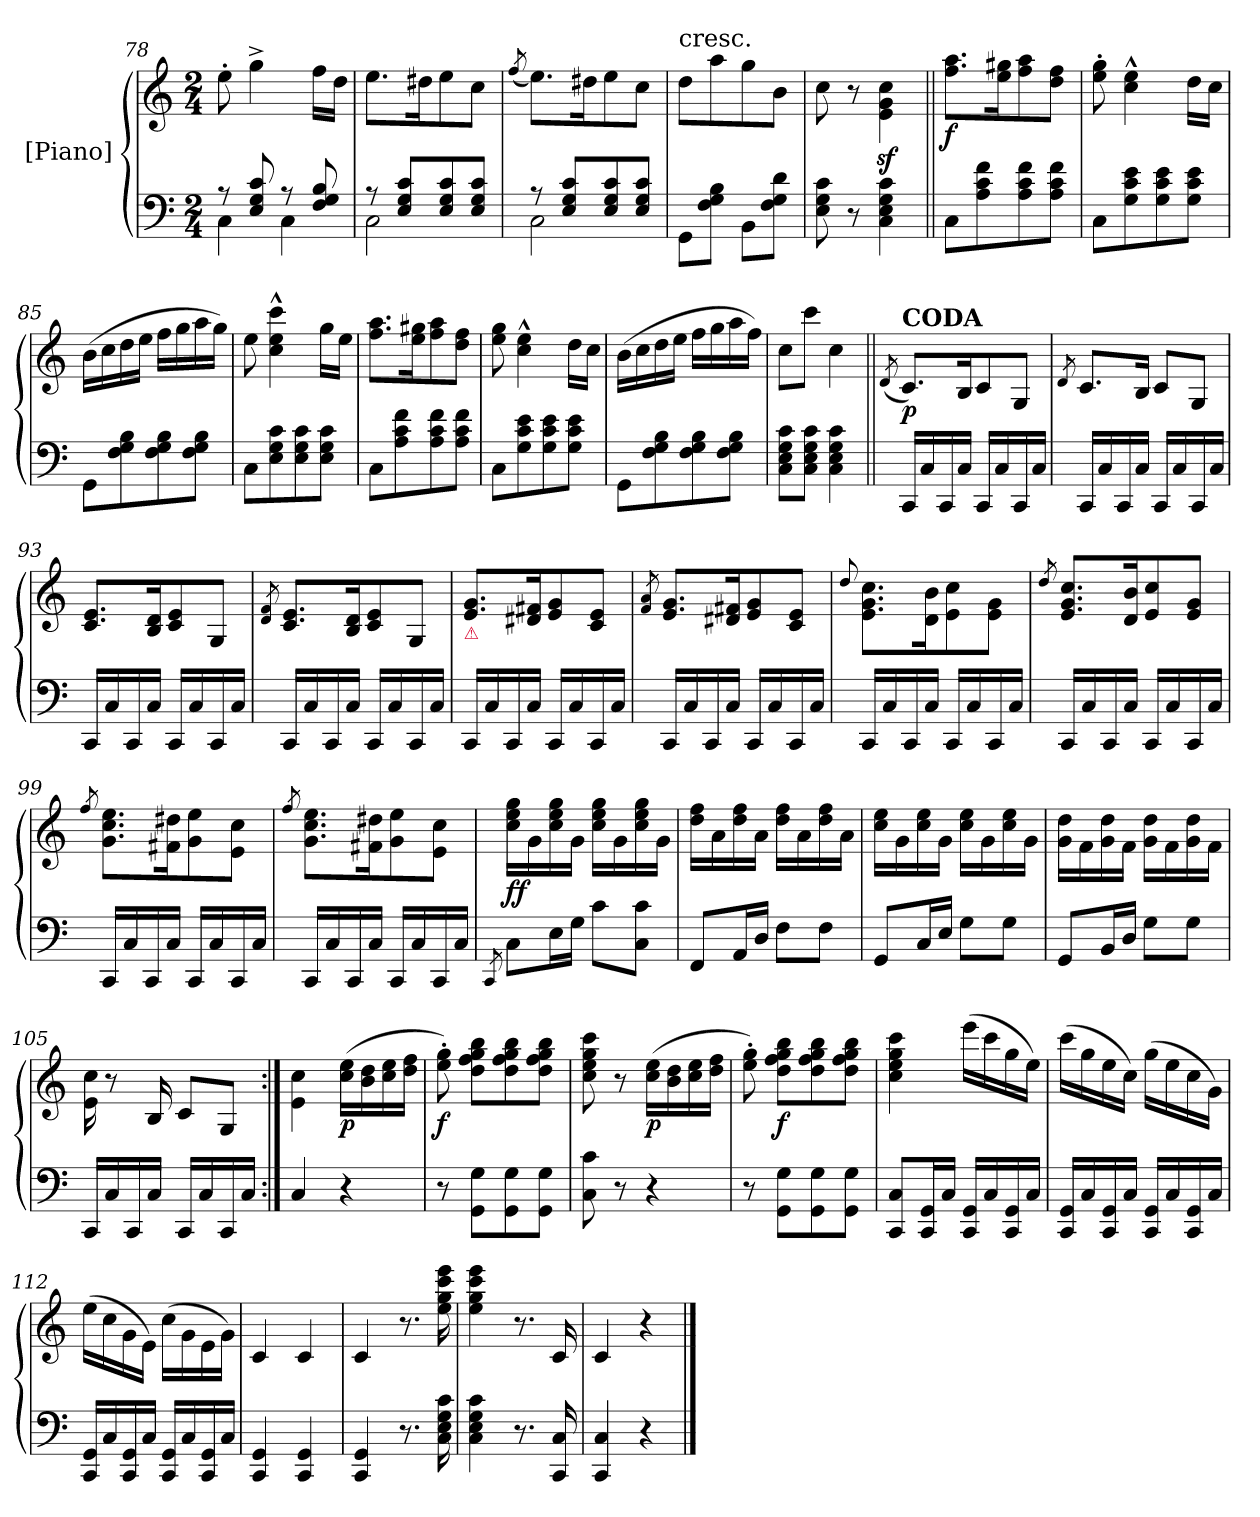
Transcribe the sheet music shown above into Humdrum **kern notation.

**kern	**kern	**dynam
*part2	*part1	*part1
*staff2	*staff1	*staff1
*I"[Piano]	*I"[Piano]	*
*clefF4	*clefG2	*
*k[]	*k[]	*
*M2/4	*M2/4	*
=78	=78	=78
*^	*	*
8r	4C\	8ee'\	.
8E/ 8G/ 8c/	.	4gg^\	.
8r	4C\	.	.
8F/ 8G/ 8B/	.	16ff\LL	.
.	.	16dd\JJ	.
=79	=79	=79	=79
8r	2C\	8.ee\L	.
8E/ 8G/ 8c/L	.	.	.
.	.	16dd#X\K	.
8E/ 8G/ 8c/	.	8ee\	.
8E/ 8G/ 8c/J	.	8cc\J	.
=80	=80	=80	=80
.	.	(8qff/	.
8r	2C\	8.ee\L)	.
8E/ 8G/ 8c/L	.	.	.
.	.	16dd#X\K	.
8E/ 8G/ 8c/	.	8ee\	.
8E/ 8G/ 8c/J	.	8cc\J	.
*v	*v	*	*
=81	=81	=81
!	!LO:TX:t=cresc.	!
8GG\L	8dd\L	.
8F\ 8G\ 8B\J	8aa\	.
8BB\L	8gg\	.
8F\ 8G\ 8d\J	8b\J	.
=82	=82	=82
8E\ 8G\ 8c\	8cc\	.
8r	8r	.
4C\ 4E\ 4G\ 4c\	4ez\ 4gz\ 4ccz\	.
=83||	=83||	=83||
8C\L	8.ff\ 8.aa\L	f
8A\ 8c\ 8f\	.	.
.	16ee\ 16gg#X\K	.
8A\ 8c\ 8f\	8ff\ 8aa\	.
8A\ 8c\ 8f\J	8dd\ 8ff\J	.
=84	=84	=84
8C\L	8ee'\ 8gg'\	.
8G\ 8c\ 8e\	4cc^^\ 4ee^^\	.
8G\ 8c\ 8e\	.	.
8G\ 8c\ 8e\J	16dd\LL	.
.	16cc\JJ	.
=85	=85	=85
8GG\L	(16b\LL	.
.	16cc\	.
8F\ 8G\ 8B\	16dd\	.
.	16ee\JJ	.
8F\ 8G\ 8B\	16ff\LL	.
.	16gg\	.
8F\ 8G\ 8B\J	16aa\	.
.	16gg\JJ)	.
=86	=86	=86
8C\L	8ee\	.
8E\ 8G\ 8c\	4cc^^\ 4ee^^\ 4ccc^^\	.
8E\ 8G\ 8c\	.	.
8E\ 8G\ 8c\J	16gg\LL	.
.	16ee\JJ	.
=87	=87	=87
8C\L	8.ff\ 8.aa\L	.
8A\ 8c\ 8f\	.	.
.	16ee\ 16gg#X\K	.
8A\ 8c\ 8f\	8ff\ 8aa\	.
8A\ 8c\ 8f\J	8dd\ 8ff\J	.
=88	=88	=88
8C\L	8ee\ 8gg\	.
8G\ 8c\ 8e\	4cc^^\ 4ee^^\	.
8G\ 8c\ 8e\	.	.
8G\ 8c\ 8e\J	16dd\LL	.
.	16cc\JJ	.
=89	=89	=89
8GG\L	(16b\LL	.
.	16cc\	.
8F\ 8G\ 8B\	16dd\	.
.	16ee\JJ	.
8F\ 8G\ 8B\	16ff\LL	.
.	16gg\	.
8F\ 8G\ 8B\J	16aa\	.
.	16ff\JJ)	.
=90	=90	=90
8C\ 8E\ 8G\ 8c\L	8cc\L	.
8C\ 8E\ 8G\ 8c\J	8ccc\J	.
4C\ 4E\ 4G\ 4c\	4cc\	.
=91||	=91||	=91||
.	(8qd/	.
!	!LO:TX:a:B:t=CODA	!
16CC/LL	8.c/L)	p
16C/	.	.
16CC/	.	.
16C/JJ	16B/K	.
16CC/LL	8c/	.
16C/	.	.
16CC/	8G/J	.
16C/JJ	.	.
=92	=92	=92
.	8qd/	.
16CC/LL	8.c/L	.
16C/	.	.
16CC/	.	.
16C/JJ	16B/Jk	.
16CC/LL	8c/L	.
16C/	.	.
16CC/	8G/J	.
16C/JJ	.	.
=93	=93	=93
16CC/LL	8.c/ 8.e/L	.
16C/	.	.
16CC/	.	.
16C/JJ	16B/ 16d/K	.
16CC/LL	8c/ 8e/	.
16C/	.	.
16CC/	8G/J	.
16C/JJ	.	.
=94	=94	=94
.	8qd/ 8qf/	.
16CC/LL	8.c/ 8.e/L	.
16C/	.	.
16CC/	.	.
16C/JJ	16B/ 16d/K	.
16CC/LL	8c/ 8e/	.
16C/	.	.
16CC/	8G/J	.
16C/JJ	.	.
=95	=95	=95
!	!LO:TX:b:color=crimson:t=⚠	!
16CC/LL	8.e/ 8.g/L	.
16C/	.	.
16CC/	.	.
16C/JJ	16d#X/ 16f#X/K	.
16CC/LL	8e/ 8g/	.
16C/	.	.
16CC/	8c/ 8e/J	.
16C/JJ	.	.
=96	=96	=96
.	8qf/ 8qa/	.
16CC/LL	8.e/ 8.g/L	.
16C/	.	.
16CC/	.	.
16C/JJ	16d#X/ 16f#X/K	.
16CC/LL	8e/ 8g/	.
16C/	.	.
16CC/	8c/ 8e/J	.
16C/JJ	.	.
=97	=97	=97
.	8qqdd/	.
16CC/LL	8.e\ 8.g\ 8.cc\L	.
16C/	.	.
16CC/	.	.
16C/JJ	16d\ 16b\K	.
16CC/LL	8e\ 8cc\	.
16C/	.	.
16CC/	8e\ 8g\J	.
16C/JJ	.	.
=98	=98	=98
.	8qdd/	.
16CC/LL	8.e/ 8.g/ 8.cc/L	.
16C/	.	.
16CC/	.	.
16C/JJ	16d/ 16b/K	.
16CC/LL	8e/ 8cc/	.
16C/	.	.
16CC/	8e/ 8g/J	.
16C/JJ	.	.
=99	=99	=99
.	8qff/	.
16CC/LL	8.g\ 8.cc\ 8.ee\L	.
16C/	.	.
16CC/	.	.
16C/JJ	16f#X\ 16dd#X\K	.
16CC/LL	8g\ 8ee\	.
16C/	.	.
16CC/	8e\ 8cc\J	.
16C/JJ	.	.
=100	=100	=100
.	8qff/	.
16CC/LL	8.g\ 8.cc\ 8.ee\L	.
16C/	.	.
16CC/	.	.
16C/JJ	16f#X\ 16dd#X\K	.
16CC/LL	8g\ 8ee\	.
16C/	.	.
16CC/	8e\ 8cc\J	.
16C/JJ	.	.
=101	=101	=101
8qCC/	.	.
8C\L	16cc\ 16ee\ 16gg\LL	ff
.	16g\	.
16E\L	16cc\ 16ee\ 16gg\	.
16G\JJ	16g\JJ	.
8c\L	16cc\ 16ee\ 16gg\LL	.
.	16g\	.
8C\ 8c\J	16cc\ 16ee\ 16gg\	.
.	16g\JJ	.
=102	=102	=102
8FF/L	16dd\ 16ff\LL	.
.	16a\	.
16AA/L	16dd\ 16ff\	.
16D/JJ	16a\JJ	.
8F\L	16dd\ 16ff\LL	.
.	16a\	.
8F\J	16dd\ 16ff\	.
.	16a\JJ	.
=103	=103	=103
8GG/L	16cc\ 16ee\LL	.
.	16g\	.
16C/L	16cc\ 16ee\	.
16E/JJ	16g\JJ	.
8G\L	16cc\ 16ee\LL	.
.	16g\	.
8G\J	16cc\ 16ee\	.
.	16g\JJ	.
=104	=104	=104
8GG/L	16g\ 16dd\LL	.
.	16f\	.
16BB/L	16g\ 16dd\	.
16D/JJ	16f\JJ	.
8G\L	16g\ 16dd\LL	.
.	16f\	.
8G\J	16g\ 16dd\	.
.	16f\JJ	.
=105	=105	=105
16CC/LL	16e\ 16cc\	.
16C/	8r	.
16CC/	.	.
16C/JJ	16B/	.
16CC/LL	8c/L	.
16C/	.	.
16CC/	8G/J	.
16C/JJ	.	.
=106:|!	=106:|!	=106:|!
4C/	4e\ 4cc\	.
4r	(16cc\ 16ee\LL	p
.	16b\ 16dd\	.
.	16cc\ 16ee\	.
.	16dd\ 16ff\JJ	.
=107	=107	=107
8r	8ee'\ 8gg'\)	f
8GG\ 8G\L	8dd\ 8ff\ 8gg\ 8bb\L	.
8GG\ 8G\	8dd\ 8ff\ 8gg\ 8bb\	.
8GG\ 8G\J	8dd\ 8ff\ 8gg\ 8bb\J	.
=108	=108	=108
8C\ 8c\	8cc\ 8ee\ 8gg\ 8ccc\	.
8r	8r	.
4r	(16cc\ 16ee\LL	p
.	16b\ 16dd\	.
.	16cc\ 16ee\	.
.	16dd\ 16ff\JJ	.
=109	=109	=109
8r	8ee'\ 8gg'\)	.
8GG\ 8G\L	8dd\ 8ff\ 8gg\ 8bb\L	f
8GG\ 8G\	8dd\ 8ff\ 8gg\ 8bb\	.
8GG\ 8G\J	8dd\ 8ff\ 8gg\ 8bb\J	.
=110	=110	=110
8CC/ 8C/L	4cc\ 4ee\ 4gg\ 4ccc\	.
16CC/ 16GG/L	.	.
16C/JJ	.	.
16CC/ 16GG/LL	(16eee\LL	.
16C/	16ccc\	.
16CC/ 16GG/	16gg\	.
16C/JJ	16ee\JJ)	.
=111	=111	=111
16CC/ 16GG/LL	(16ccc\LL	.
16C/	16gg\	.
16CC/ 16GG/	16ee\	.
16C/JJ	16cc\JJ)	.
16CC/ 16GG/LL	(16gg\LL	.
16C/	16ee\	.
16CC/ 16GG/	16cc\	.
16C/JJ	16g\JJ)	.
=112	=112	=112
16CC/ 16GG/LL	(16ee\LL	.
16C/	16cc\	.
16CC/ 16GG/	16g\	.
16C/JJ	16e\JJ)	.
16CC/ 16GG/LL	(16cc\LL	.
16C/	16g\	.
16CC/ 16GG/	16e\	.
16C/JJ	16g\JJ)	.
=113	=113	=113
4CC/ 4GG/	4c/	.
4CC/ 4GG/	4c/	.
=114	=114	=114
4CC/ 4GG/	4c/	.
8.r	8.r	.
16C\ 16E\ 16G\ 16c\	16ee\ 16gg\ 16ccc\ 16eee\	.
=115	=115	=115
4C\ 4E\ 4G\ 4c\	4ee\ 4gg\ 4ccc\ 4eee\	.
8.r	8.r	.
16CC/ 16C/	16c/	.
=116	=116	=116
4CC/ 4C/	4c/	.
4r	4r	.
==	==	==
*-	*-	*-
